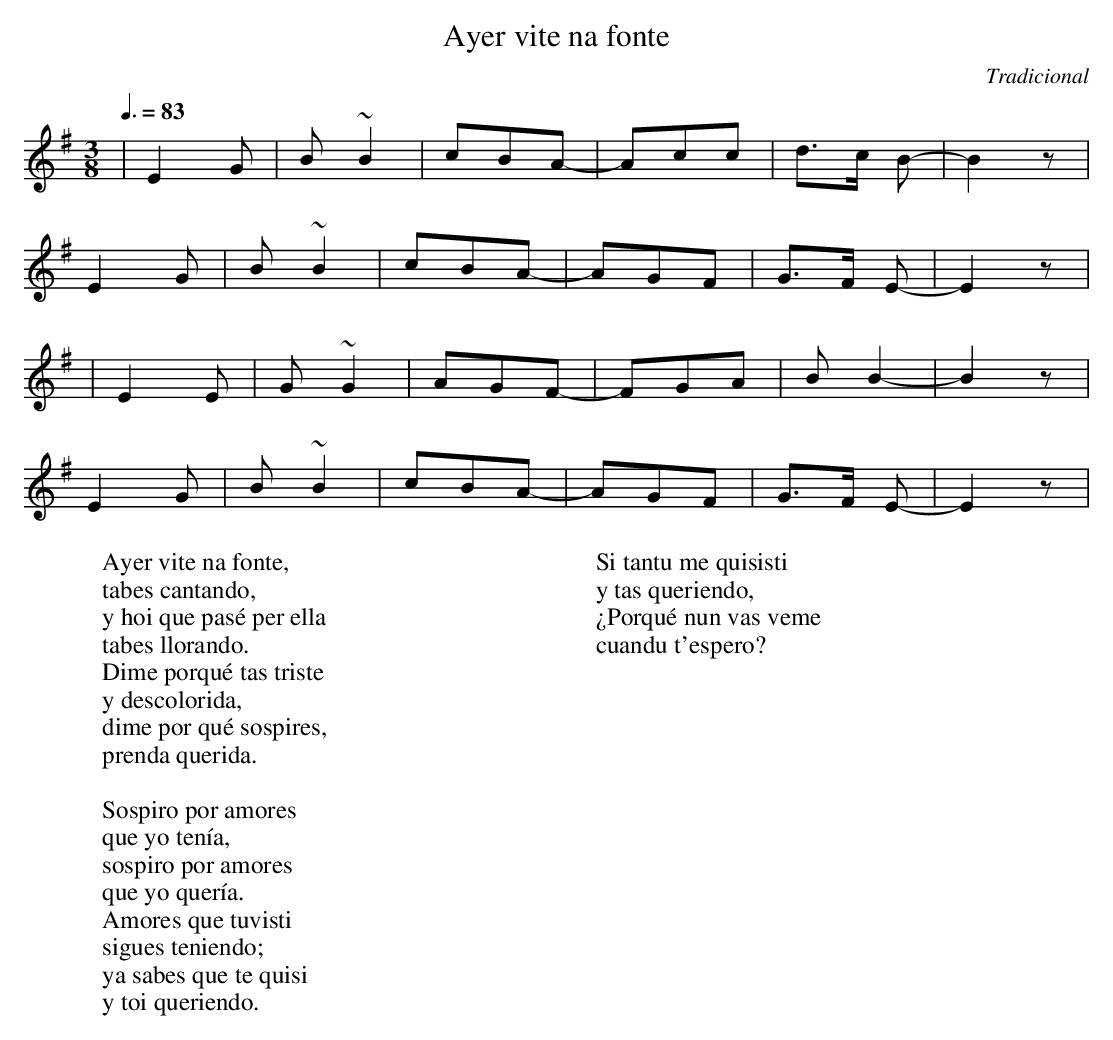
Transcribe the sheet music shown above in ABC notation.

X:1
T:Ayer vite na fonte
C:Tradicional
M:3/8
L:1/8
Q:3/8=83
K:G
|E2 G|B~B2|cBA-|Acc|d3/2c/ B-|B2 z|
E2 G|B~B2|cBA-|AGF|G3/2F/ E-|E2 z|
|E2 E|G~G2|AGF-|FGA|B B2-|B2 z|
E2 G|B~B2|cBA-|AGF|G3/2F/ E-|E2 z|
W:Ayer vite na fonte,
W:tabes cantando,
W:y hoi que pasé per ella
W:tabes llorando.
W:Dime porqué tas triste
W:y descolorida,
W:dime por qué sospires,
W:prenda querida.
W:
W:Sospiro por amores
W:que yo tenía,
W:sospiro por amores
W:que yo quería.
W:Amores que tuvisti
W:sigues teniendo;
W:ya sabes que te quisi
W:y toi queriendo.
W:
W:Si tantu me quisisti
W:y tas queriendo,
W:¿Porqué nun vas veme
W:cuandu t'espero?
W:
